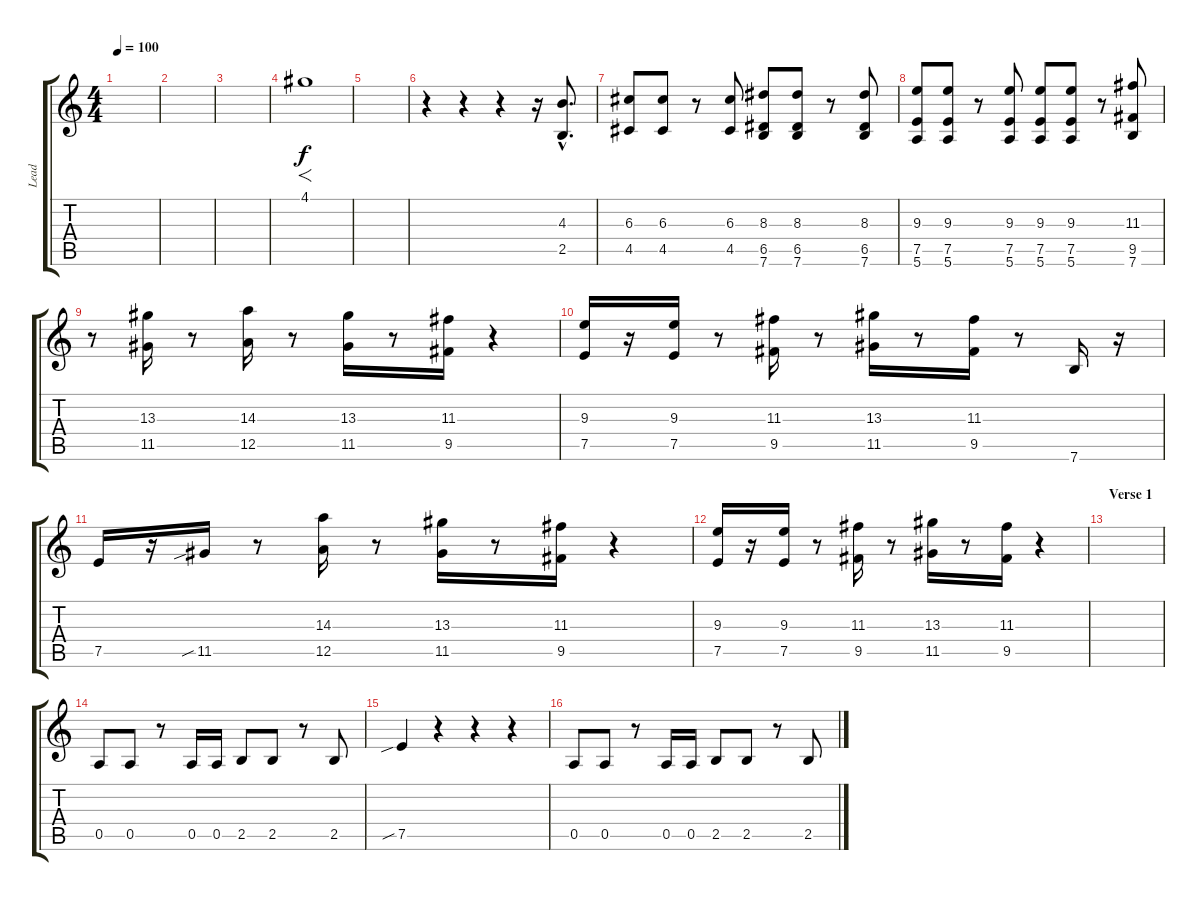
\track ("Lead" "Lead") {instrument distortionguitar}
\staff {score tabs}
\tuning (E4 B3 G3 D3 A2 E2) {hide}
\ts (4 4)
\tempo 100
\clef g2
\ks c
|
|
|
4.1.1{f} |
|
r.4 r.4 r.4 r.16 (4.3{hac} 2.5{hac}).8{d} |
(6.3 4.5).8 (6.3 4.5).8 r.8 (6.3 4.5).8 (8.3 6.5 7.6).8 (8.3 6.5 7.6).8 r.8 (8.3 6.5 7.6).8 |
(9.3 7.5 5.6).8 (9.3 7.5 5.6).8 r.8 (9.3 7.5 5.6).8 (9.3 7.5 5.6).8 (9.3 7.5 5.6).8 r.8 (11.3 9.5 7.6).8 |
r.8 (13.3 11.5).16 r.8 (14.3 12.5).16 r.8 (13.3 11.5).16 r.8 (11.3 9.5).16 r.4 |
(9.3 7.5).16 r.16 (9.3 7.5).16 r.8 (11.3 9.5).16 r.8 (13.3 11.5).16 r.8 (11.3 9.5).16 r.8 7.6.16 r.16 |
7.5.16 r.16 11.5{sib}.16 r.8 (14.3 12.5).16 r.8 (13.3 11.5).16 r.8 (11.3 9.5).16 r.4 |
(9.3 7.5).16 r.16 (9.3 7.5).16 r.8 (11.3 9.5).16 r.8 (13.3 11.5).16 r.8 (11.3 9.5).16 r.4 |
\section ("" "Verse 1")
|
0.5.8 0.5.8 r.8 0.5.16 0.5.16 2.5.8 2.5.8 r.8 2.5.8 |
7.5{sib}.4 r.4 r.4 r.4 |
0.5.8 0.5.8 r.8 0.5.16 0.5.16 2.5.8 2.5.8 r.8 2.5.8
